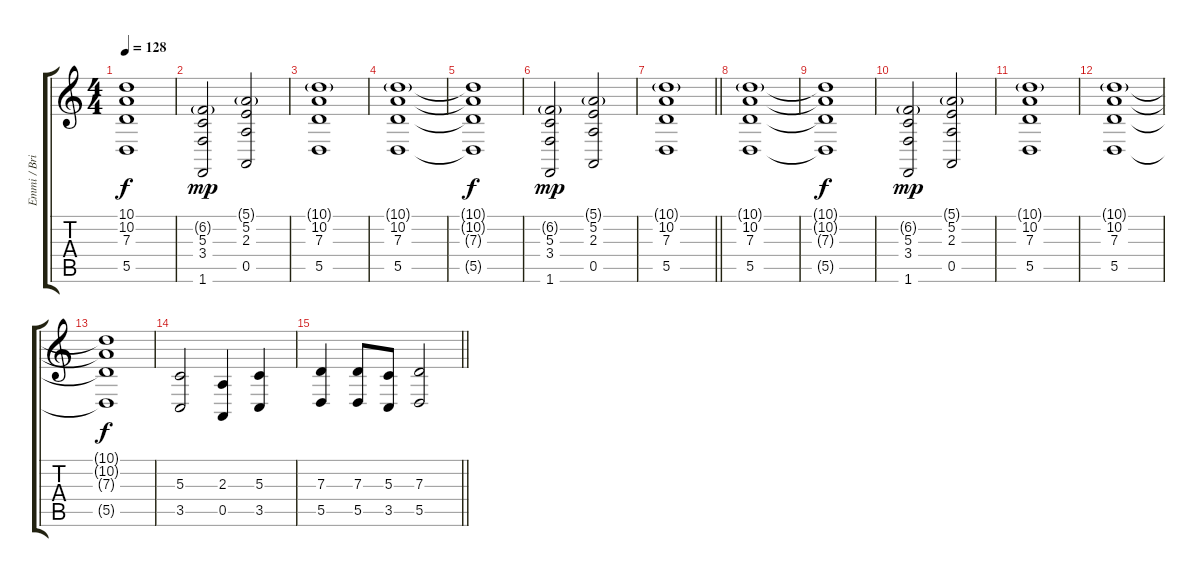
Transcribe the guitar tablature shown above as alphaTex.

\track ("Emmi / Bridge Vocals" "Emmi / Bri") {instrument stringensemble1}
\staff {score tabs}
\tuning (E4 B3 G3 D3 A2 E2) {hide}
\ts (4 4)
\tempo 128
\clef g2
\ks c
(10.1{t} 10.2{t} 7.3{t} 5.5{t}).1{dy f} |
(6.2{g} 5.3 3.4 1.6).2{dy mp} (5.1{g} 5.2 2.3 0.5).2 |
(10.1{g} 10.2 7.3 5.5).1 |
(10.1{g} 10.2 7.3 5.5).1 |
(10.1{t} 10.2{t} 7.3{t} 5.5{t}).1{dy f} |
(6.2{g} 5.3 3.4 1.6).2{dy mp} (5.1{g} 5.2 2.3 0.5).2 |
\barLineRight lightlight
(10.1{g} 10.2 7.3 5.5).1 |
\section ("" "")
(10.1{g} 10.2 7.3 5.5).1 |
(10.1{t} 10.2{t} 7.3{t} 5.5{t}).1{dy f} |
(6.2{g} 5.3 3.4 1.6).2{dy mp} (5.1{g} 5.2 2.3 0.5).2 |
(10.1{g} 10.2 7.3 5.5).1 |
(10.1{g} 10.2 7.3 5.5).1 |
(10.1{t} 10.2{t} 7.3{t} 5.5{t}).1{dy f} |
(5.3 3.5).2 (2.3 0.5).4 (5.3 3.5).4 |
\barLineRight lightlight
(7.3 5.5).4 (7.3 5.5).8 (5.3 3.5).8 (7.3 5.5).2
